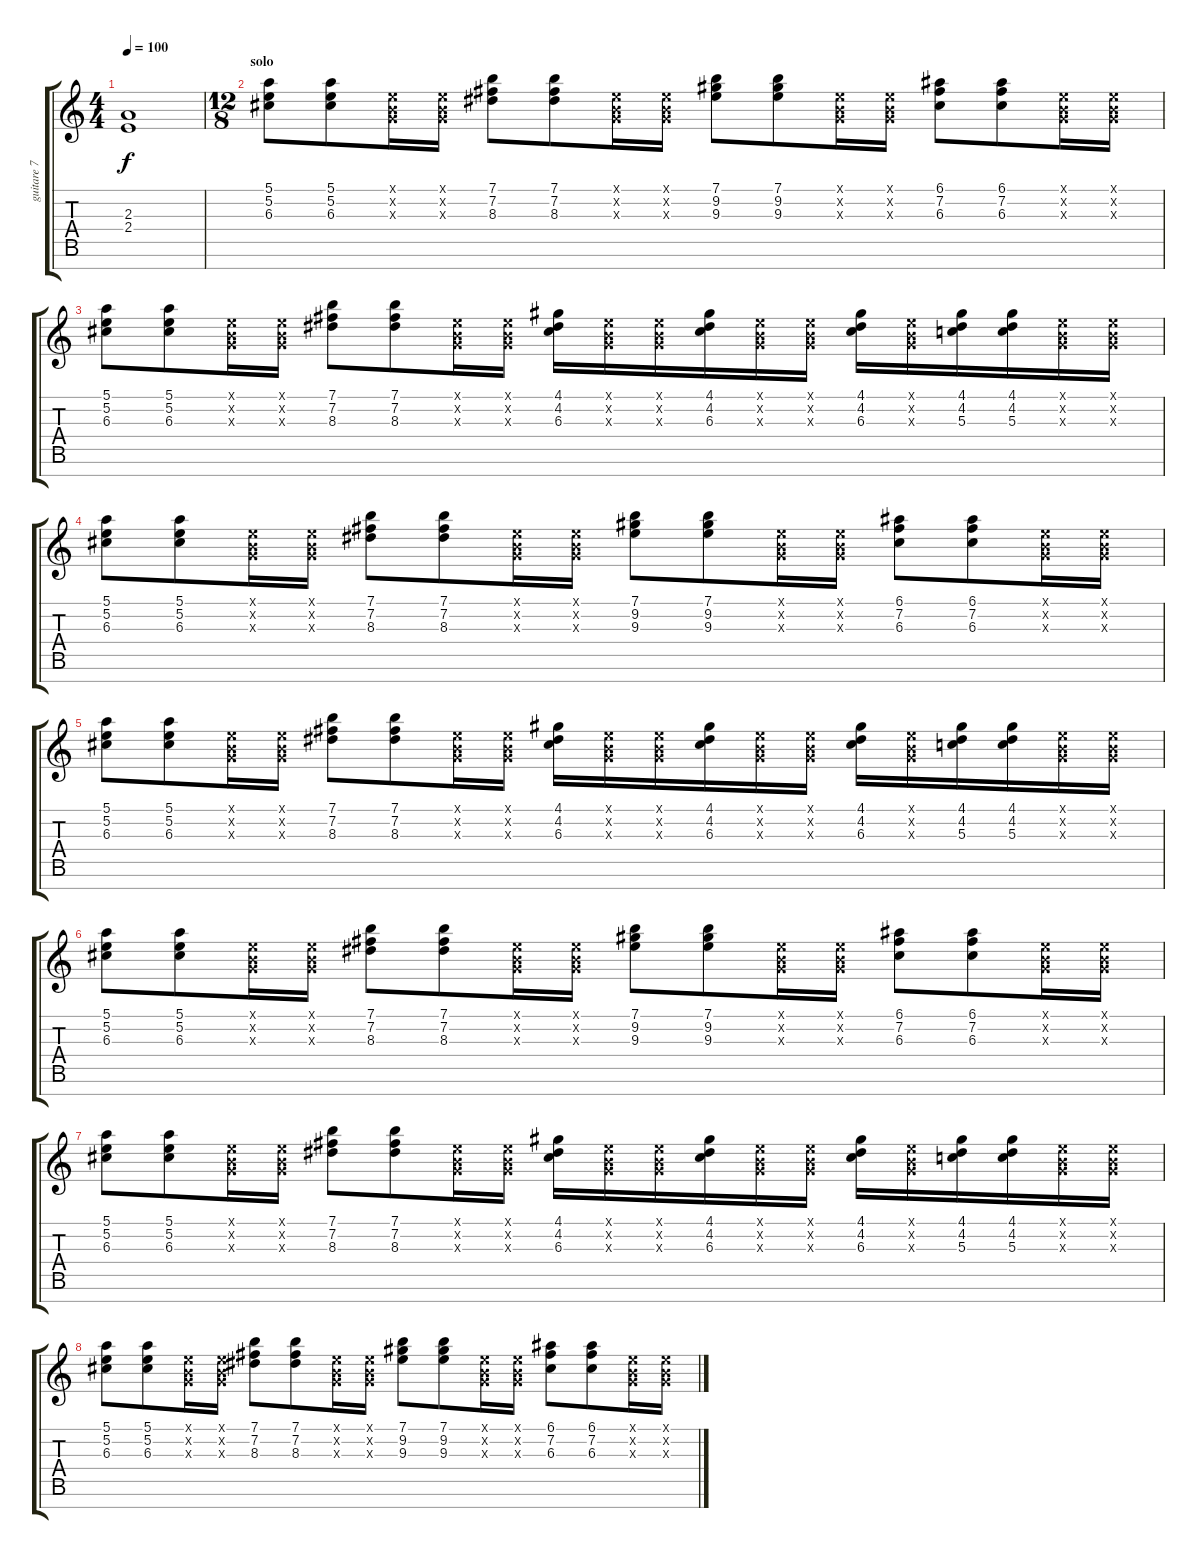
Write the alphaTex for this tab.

\track ("guitare 7 cordes" "guitare 7 ") {instrument overdrivenguitar}
\staff {score tabs}
\tuning (E4 B3 G3 D3 A2 E2 B1) {hide}
\ts (4 4)
\tempo 100
\clef g2
\ks c
(2.3 2.4).1{dy f} |
\ts (12 8)
\section ("" "solo")
(5.1 5.2 6.3).8{instrument distortionguitar} (5.1 5.2 6.3).8 (0.1{x} 0.2{x} 0.3{x}).16 (0.1{x} 0.2{x} 0.3{x}).16 (7.1 7.2 8.3).8 (7.1 7.2 8.3).8 (0.1{x} 0.2{x} 0.3{x}).16 (0.1{x} 0.2{x} 0.3{x}).16 (7.1 9.2 9.3).8 (7.1 9.2 9.3).8 (0.1{x} 0.2{x} 0.3{x}).16 (0.1{x} 0.2{x} 0.3{x}).16 (6.1 7.2 6.3).8 (6.1 7.2 6.3).8 (0.1{x} 0.2{x} 0.3{x}).16 (0.1{x} 0.2{x} 0.3{x}).16 |
(5.1 5.2 6.3).8 (5.1 5.2 6.3).8 (0.1{x} 0.2{x} 0.3{x}).16 (0.1{x} 0.2{x} 0.3{x}).16 (7.1 7.2 8.3).8 (7.1 7.2 8.3).8 (0.1{x} 0.2{x} 0.3{x}).16 (0.1{x} 0.2{x} 0.3{x}).16 (4.1 4.2 6.3).16 (0.1{x} 0.2{x} 0.3{x}).16 (0.1{x} 0.2{x} 0.3{x}).16 (4.1 4.2 6.3).16 (0.1{x} 0.2{x} 0.3{x}).16 (0.1{x} 0.2{x} 0.3{x}).16 (4.1 4.2 6.3).16 (0.1{x} 0.2{x} 0.3{x}).16 (4.1 4.2 5.3).16 (4.1 4.2 5.3).16 (0.1{x} 0.2{x} 0.3{x}).16 (0.1{x} 0.2{x} 0.3{x}).16 |
(5.1 5.2 6.3).8{instrument distortionguitar} (5.1 5.2 6.3).8 (0.1{x} 0.2{x} 0.3{x}).16 (0.1{x} 0.2{x} 0.3{x}).16 (7.1 7.2 8.3).8 (7.1 7.2 8.3).8 (0.1{x} 0.2{x} 0.3{x}).16 (0.1{x} 0.2{x} 0.3{x}).16 (7.1 9.2 9.3).8 (7.1 9.2 9.3).8 (0.1{x} 0.2{x} 0.3{x}).16 (0.1{x} 0.2{x} 0.3{x}).16 (6.1 7.2 6.3).8 (6.1 7.2 6.3).8 (0.1{x} 0.2{x} 0.3{x}).16 (0.1{x} 0.2{x} 0.3{x}).16 |
(5.1 5.2 6.3).8 (5.1 5.2 6.3).8 (0.1{x} 0.2{x} 0.3{x}).16 (0.1{x} 0.2{x} 0.3{x}).16 (7.1 7.2 8.3).8 (7.1 7.2 8.3).8 (0.1{x} 0.2{x} 0.3{x}).16 (0.1{x} 0.2{x} 0.3{x}).16 (4.1 4.2 6.3).16 (0.1{x} 0.2{x} 0.3{x}).16 (0.1{x} 0.2{x} 0.3{x}).16 (4.1 4.2 6.3).16 (0.1{x} 0.2{x} 0.3{x}).16 (0.1{x} 0.2{x} 0.3{x}).16 (4.1 4.2 6.3).16 (0.1{x} 0.2{x} 0.3{x}).16 (4.1 4.2 5.3).16 (4.1 4.2 5.3).16 (0.1{x} 0.2{x} 0.3{x}).16 (0.1{x} 0.2{x} 0.3{x}).16 |
(5.1 5.2 6.3).8{instrument distortionguitar} (5.1 5.2 6.3).8 (0.1{x} 0.2{x} 0.3{x}).16 (0.1{x} 0.2{x} 0.3{x}).16 (7.1 7.2 8.3).8 (7.1 7.2 8.3).8 (0.1{x} 0.2{x} 0.3{x}).16 (0.1{x} 0.2{x} 0.3{x}).16 (7.1 9.2 9.3).8 (7.1 9.2 9.3).8 (0.1{x} 0.2{x} 0.3{x}).16 (0.1{x} 0.2{x} 0.3{x}).16 (6.1 7.2 6.3).8 (6.1 7.2 6.3).8 (0.1{x} 0.2{x} 0.3{x}).16 (0.1{x} 0.2{x} 0.3{x}).16 |
(5.1 5.2 6.3).8 (5.1 5.2 6.3).8 (0.1{x} 0.2{x} 0.3{x}).16 (0.1{x} 0.2{x} 0.3{x}).16 (7.1 7.2 8.3).8 (7.1 7.2 8.3).8 (0.1{x} 0.2{x} 0.3{x}).16 (0.1{x} 0.2{x} 0.3{x}).16 (4.1 4.2 6.3).16 (0.1{x} 0.2{x} 0.3{x}).16 (0.1{x} 0.2{x} 0.3{x}).16 (4.1 4.2 6.3).16 (0.1{x} 0.2{x} 0.3{x}).16 (0.1{x} 0.2{x} 0.3{x}).16 (4.1 4.2 6.3).16 (0.1{x} 0.2{x} 0.3{x}).16 (4.1 4.2 5.3).16 (4.1 4.2 5.3).16 (0.1{x} 0.2{x} 0.3{x}).16 (0.1{x} 0.2{x} 0.3{x}).16 |
(5.1 5.2 6.3).8{instrument distortionguitar} (5.1 5.2 6.3).8 (0.1{x} 0.2{x} 0.3{x}).16 (0.1{x} 0.2{x} 0.3{x}).16 (7.1 7.2 8.3).8 (7.1 7.2 8.3).8 (0.1{x} 0.2{x} 0.3{x}).16 (0.1{x} 0.2{x} 0.3{x}).16 (7.1 9.2 9.3).8 (7.1 9.2 9.3).8 (0.1{x} 0.2{x} 0.3{x}).16 (0.1{x} 0.2{x} 0.3{x}).16 (6.1 7.2 6.3).8 (6.1 7.2 6.3).8 (0.1{x} 0.2{x} 0.3{x}).16 (0.1{x} 0.2{x} 0.3{x}).16
